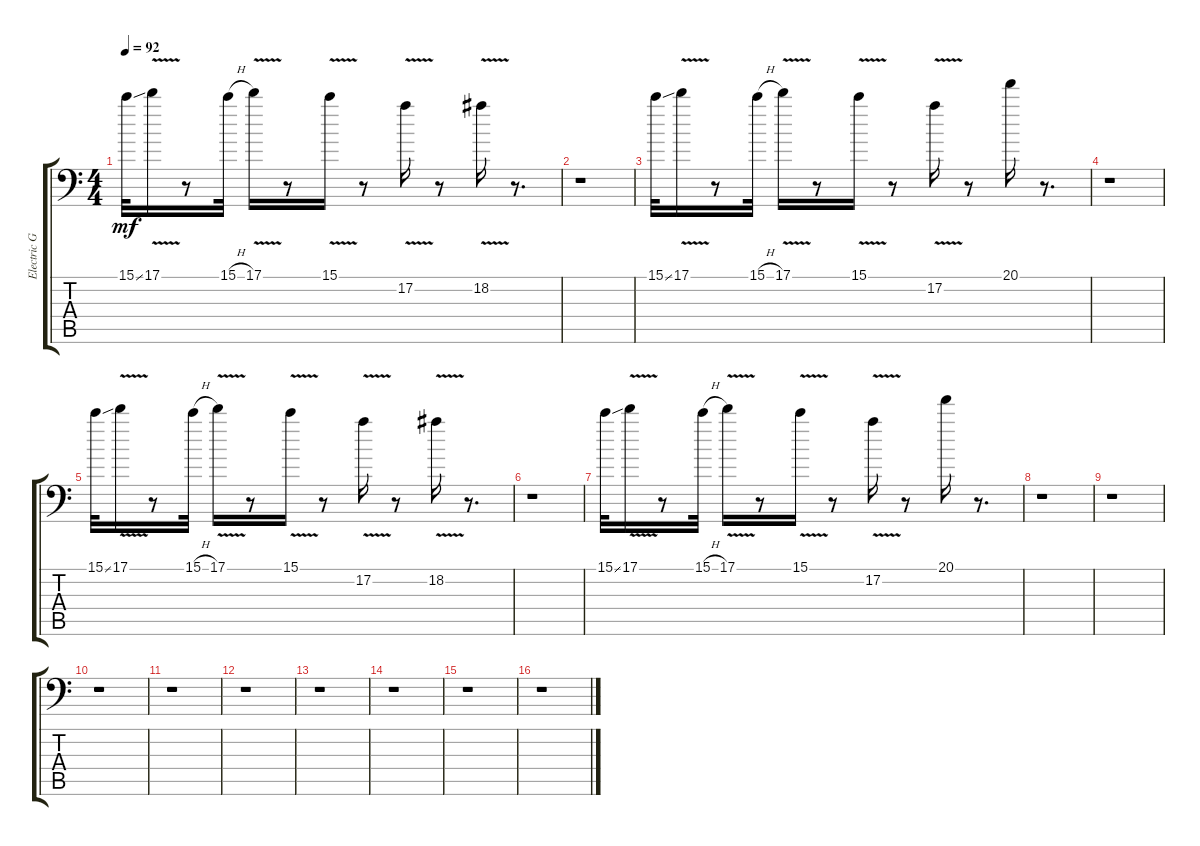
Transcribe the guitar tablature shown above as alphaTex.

\track ("Electric Guitar" "Electric G") {instrument electricguitarclean}
\staff {score tabs}
\tuning (A3 E3 C3 G2 D2 G1) {hide}
\ts (4 4)
\tempo 92
\clef f4
\ks c
15.1{ss}.32{dy mf} 17.1{v}.16 r.8 15.1{h}.32 17.1{v}.16 r.8 15.1{v}.16 r.8 17.2{v}.16 r.8 18.2{v}.16 r.8{d} |
r.1 |
15.1{ss}.32 17.1{v}.16 r.8 15.1{h}.32 17.1{v}.16 r.8 15.1{v}.16 r.8 17.2{v}.16 r.8 20.1.16 r.8{d} |
r.1 |
15.1{ss}.32 17.1{v}.16 r.8 15.1{h}.32 17.1{v}.16 r.8 15.1{v}.16 r.8 17.2{v}.16 r.8 18.2{v}.16 r.8{d} |
r.1 |
15.1{ss}.32 17.1{v}.16 r.8 15.1{h}.32 17.1{v}.16 r.8 15.1{v}.16 r.8 17.2{v}.16 r.8 20.1.16 r.8{d} |
r.1 |
r.1 |
r.1 |
r.1 |
r.1 |
r.1 |
r.1 |
r.1 |
r.1
